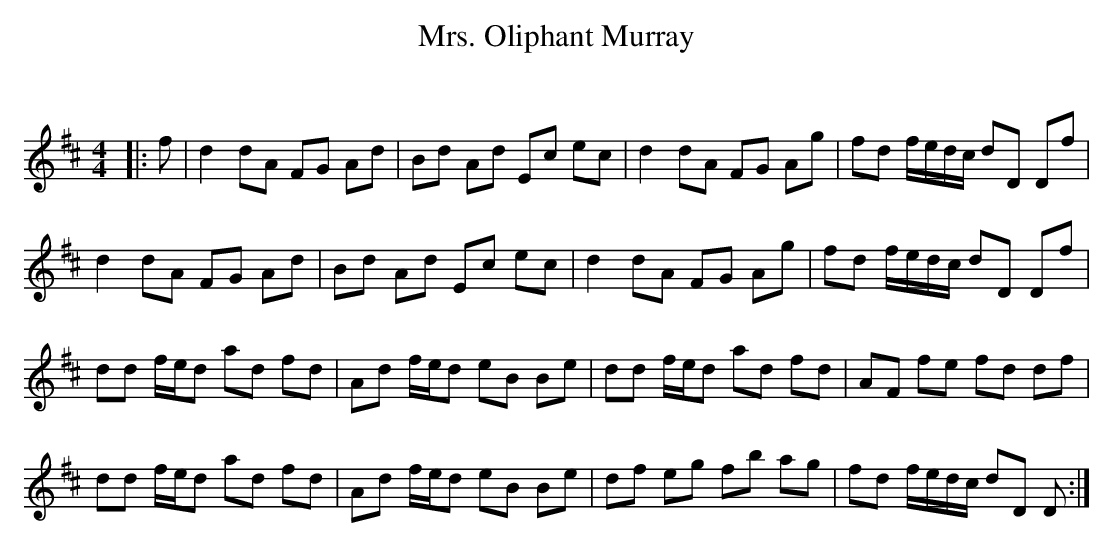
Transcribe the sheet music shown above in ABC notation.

X:1
T: Mrs. Oliphant Murray
C:
Q: 232
K:D
M:4/4
L:1/8
|:f|d2 dA FG Ad|Bd Ad Ec ec|d2 dA FG Ag|fd f1/2e1/2d1/2c1/2 dD Df|
d2 dA FG Ad|Bd Ad Ec ec|d2 dA FG Ag|fd f1/2e1/2d1/2c1/2 dD Df|
dd f1/2e1/2d ad fd|Ad f1/2e1/2d eB Be|dd f1/2e1/2d ad fd|AF fe fd df|
dd f1/2e1/2d ad fd|Ad f1/2e1/2d eB Be|df eg fb ag|fd f1/2e1/2d1/2c1/2 dD D:|
